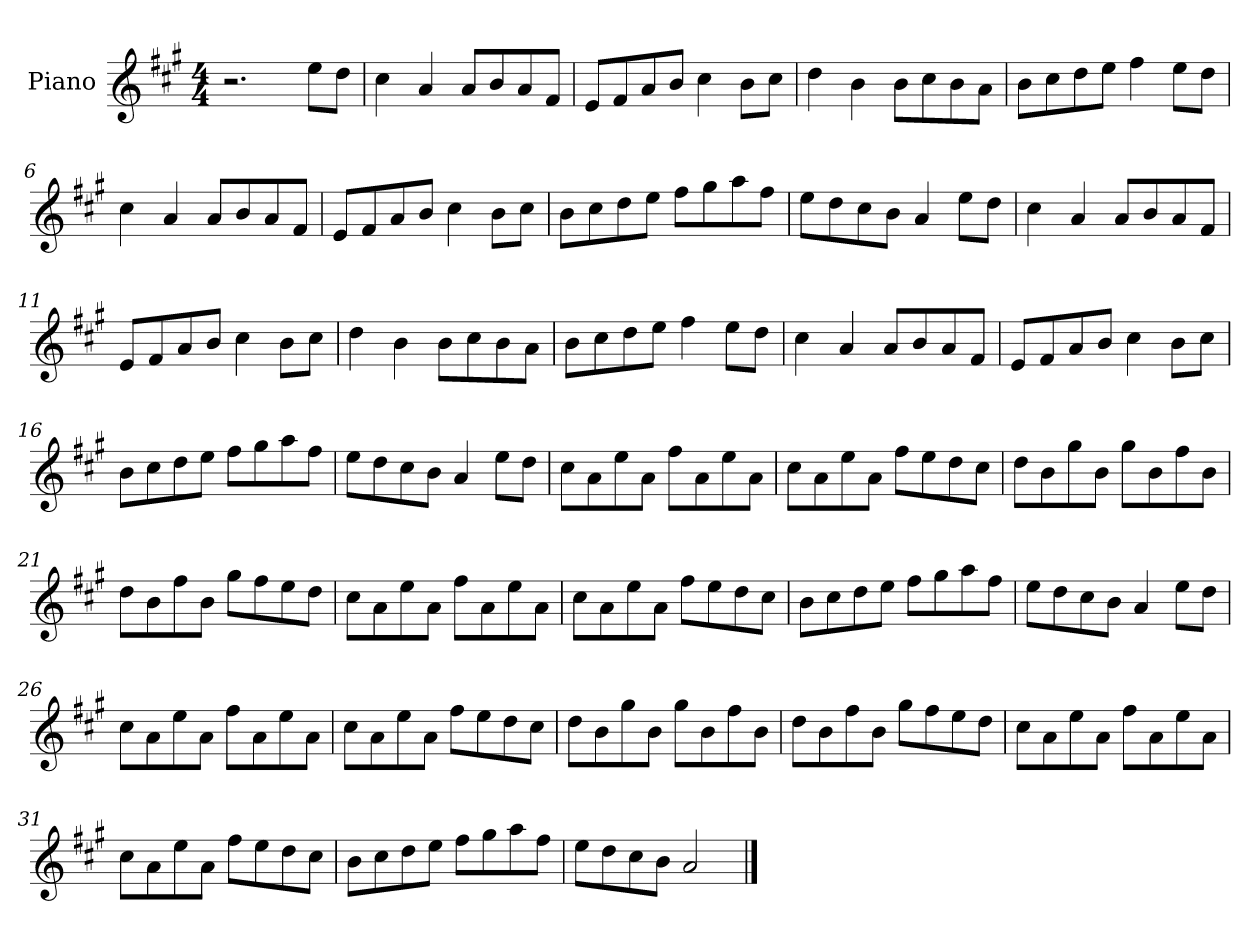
**kern
*part1
*staff1
*I"Piano
*I'Pno
*clefG2
*k[f#c#g#]
*M4/4
=1
2.r
8ee\L
8dd\J
=2
4cc#\
4a/
8a/L
8b/
8a/
8f#/J
=3
8e/L
8f#/
8a/
8b/J
4cc#\
8b\L
8cc#\J
=4
4dd\
4b\
8b\L
8cc#\
8b\
8a\J
=5
8b\L
8cc#\
8dd\
8ee\J
4ff#\
8ee\L
8dd\J
=6
4cc#\
4a/
8a/L
8b/
8a/
8f#/J
=7
8e/L
8f#/
8a/
8b/J
4cc#\
8b\L
8cc#\J
=8
8b\L
8cc#\
8dd\
8ee\J
8ff#\L
8gg#\
8aa\
8ff#\J
=9
8ee\L
8dd\
8cc#\
8b\J
4a/
8ee\L
8dd\J
=10
4cc#\
4a/
8a/L
8b/
8a/
8f#/J
=11
8e/L
8f#/
8a/
8b/J
4cc#\
8b\L
8cc#\J
=12
4dd\
4b\
8b\L
8cc#\
8b\
8a\J
=13
8b\L
8cc#\
8dd\
8ee\J
4ff#\
8ee\L
8dd\J
=14
4cc#\
4a/
8a/L
8b/
8a/
8f#/J
=15
8e/L
8f#/
8a/
8b/J
4cc#\
8b\L
8cc#\J
=16
8b\L
8cc#\
8dd\
8ee\J
8ff#\L
8gg#\
8aa\
8ff#\J
=17
8ee\L
8dd\
8cc#\
8b\J
4a/
8ee\L
8dd\J
=18
8cc#\L
8a\
8ee\
8a\J
8ff#\L
8a\
8ee\
8a\J
=19
8cc#\L
8a\
8ee\
8a\J
8ff#\L
8ee\
8dd\
8cc#\J
=20
8dd\L
8b\
8gg#\
8b\J
8gg#\L
8b\
8ff#\
8b\J
=21
8dd\L
8b\
8ff#\
8b\J
8gg#\L
8ff#\
8ee\
8dd\J
=22
8cc#\L
8a\
8ee\
8a\J
8ff#\L
8a\
8ee\
8a\J
=23
8cc#\L
8a\
8ee\
8a\J
8ff#\L
8ee\
8dd\
8cc#\J
=24
8b\L
8cc#\
8dd\
8ee\J
8ff#\L
8gg#\
8aa\
8ff#\J
=25
8ee\L
8dd\
8cc#\
8b\J
4a/
8ee\L
8dd\J
=26
8cc#\L
8a\
8ee\
8a\J
8ff#\L
8a\
8ee\
8a\J
=27
8cc#\L
8a\
8ee\
8a\J
8ff#\L
8ee\
8dd\
8cc#\J
=28
8dd\L
8b\
8gg#\
8b\J
8gg#\L
8b\
8ff#\
8b\J
=29
8dd\L
8b\
8ff#\
8b\J
8gg#\L
8ff#\
8ee\
8dd\J
=30
8cc#\L
8a\
8ee\
8a\J
8ff#\L
8a\
8ee\
8a\J
=31
8cc#\L
8a\
8ee\
8a\J
8ff#\L
8ee\
8dd\
8cc#\J
=32
8b\L
8cc#\
8dd\
8ee\J
8ff#\L
8gg#\
8aa\
8ff#\J
=33
8ee\L
8dd\
8cc#\
8b\J
2a/
==
*-
